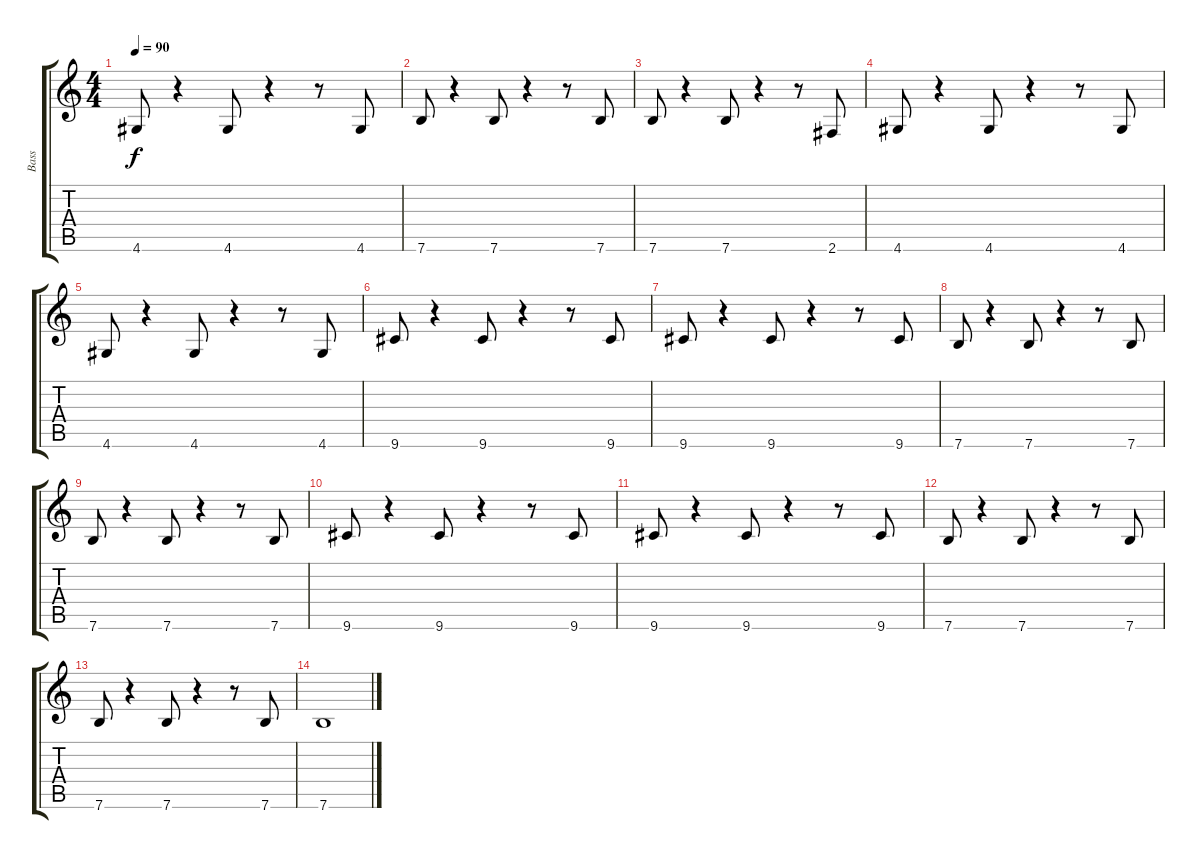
\track ("Bass" "Bass") {instrument electricbassfinger}
\staff {score tabs}
\tuning (E4 B3 G3 D3 A2 E2) {hide}
\ts (4 4)
\tempo 90
\clef g2
\ks c
4.6.8{dy f} r.4 4.6.8 r.4 r.8 4.6.8 |
7.6.8 r.4 7.6.8 r.4 r.8 7.6.8 |
7.6.8 r.4 7.6.8 r.4 r.8 2.6.8 |
4.6.8 r.4 4.6.8 r.4 r.8 4.6.8 |
4.6.8 r.4 4.6.8 r.4 r.8 4.6.8 |
9.6.8 r.4 9.6.8 r.4 r.8 9.6.8 |
9.6.8 r.4 9.6.8 r.4 r.8 9.6.8 |
7.6.8 r.4 7.6.8 r.4 r.8 7.6.8 |
7.6.8 r.4 7.6.8 r.4 r.8 7.6.8 |
9.6.8 r.4 9.6.8 r.4 r.8 9.6.8 |
9.6.8 r.4 9.6.8 r.4 r.8 9.6.8 |
7.6.8 r.4 7.6.8 r.4 r.8 7.6.8 |
7.6.8 r.4 7.6.8 r.4 r.8 7.6.8 |
7.6.1
